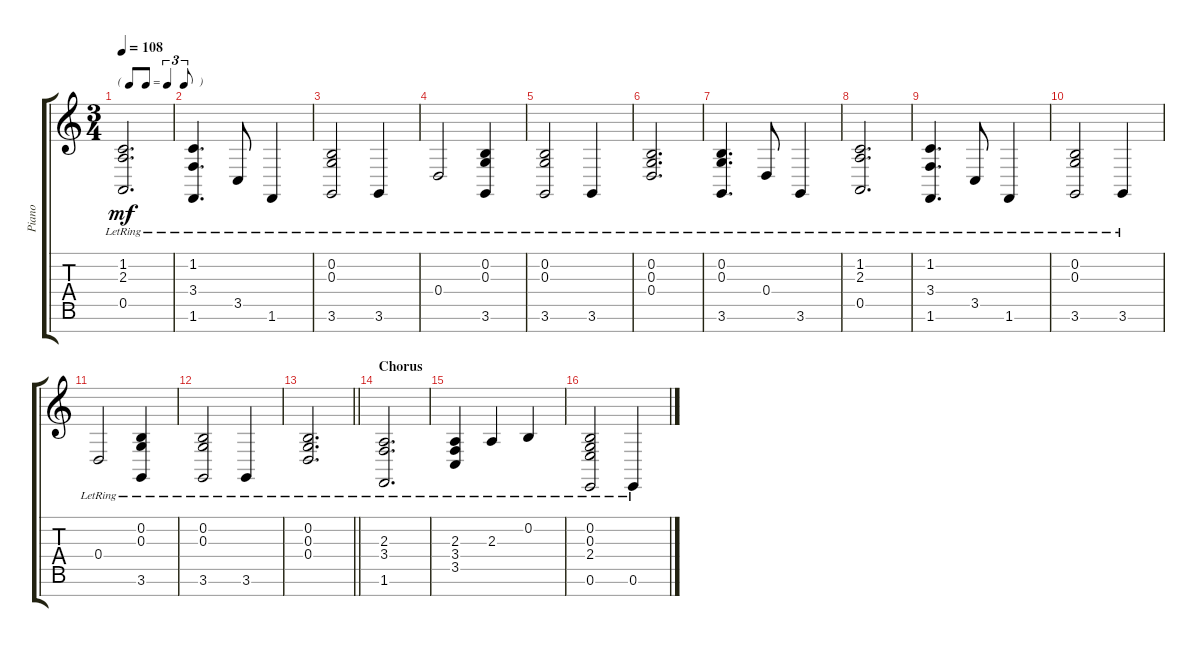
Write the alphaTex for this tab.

\track ("Piano" "Piano") {instrument acousticgrandpiano}
\staff {score tabs}
\tuning (E4 B3 G3 D3 A2 E2 B1) {hide}
\ts (3 4)
\tf triplet8th
\tempo 108
\clef g2
\ks c
(1.2{lr} 2.3{lr} 0.5{lr}).2{d dy mf} |
(1.2{lr} 3.4 1.6{lr}).4{d} 3.5{lr}.8 1.6{lr}.4 |
(0.2{lr} 0.3{lr} 3.6{lr}).2 3.6{lr}.4 |
0.4{lr}.2 (0.2{lr} 0.3{lr} 3.6{lr}).4 |
(0.2{lr} 0.3{lr} 3.6{lr}).2 3.6{lr}.4 |
(0.2 0.3{lr} 0.4{lr}).2{d} |
(0.2{lr} 0.3{lr} 3.6{lr}).4{d} 0.4{lr}.8 3.6{lr}.4 |
(1.2{lr} 2.3{lr} 0.5{lr}).2{d} |
(1.2{lr} 3.4 1.6{lr}).4{d} 3.5{lr}.8 1.6{lr}.4 |
(0.2{lr} 0.3{lr} 3.6{lr}).2 3.6{lr}.4 |
0.4{lr}.2 (0.2{lr} 0.3{lr} 3.6{lr}).4 |
(0.2{lr} 0.3{lr} 3.6{lr}).2 3.6{lr}.4 |
\barLineRight lightlight
(0.2 0.3{lr} 0.4{lr}).2{d} |
\section ("" "Chorus")
(2.3{lr} 3.4{lr} 1.6{lr}).2{d} |
(2.3{lr} 3.4{lr} 3.5{lr}).4 2.3{lr}.4 0.2{lr}.4 |
(0.2{lr} 0.3{lr} 2.4{lr} 0.6{lr}).2 0.6{lr}.4
